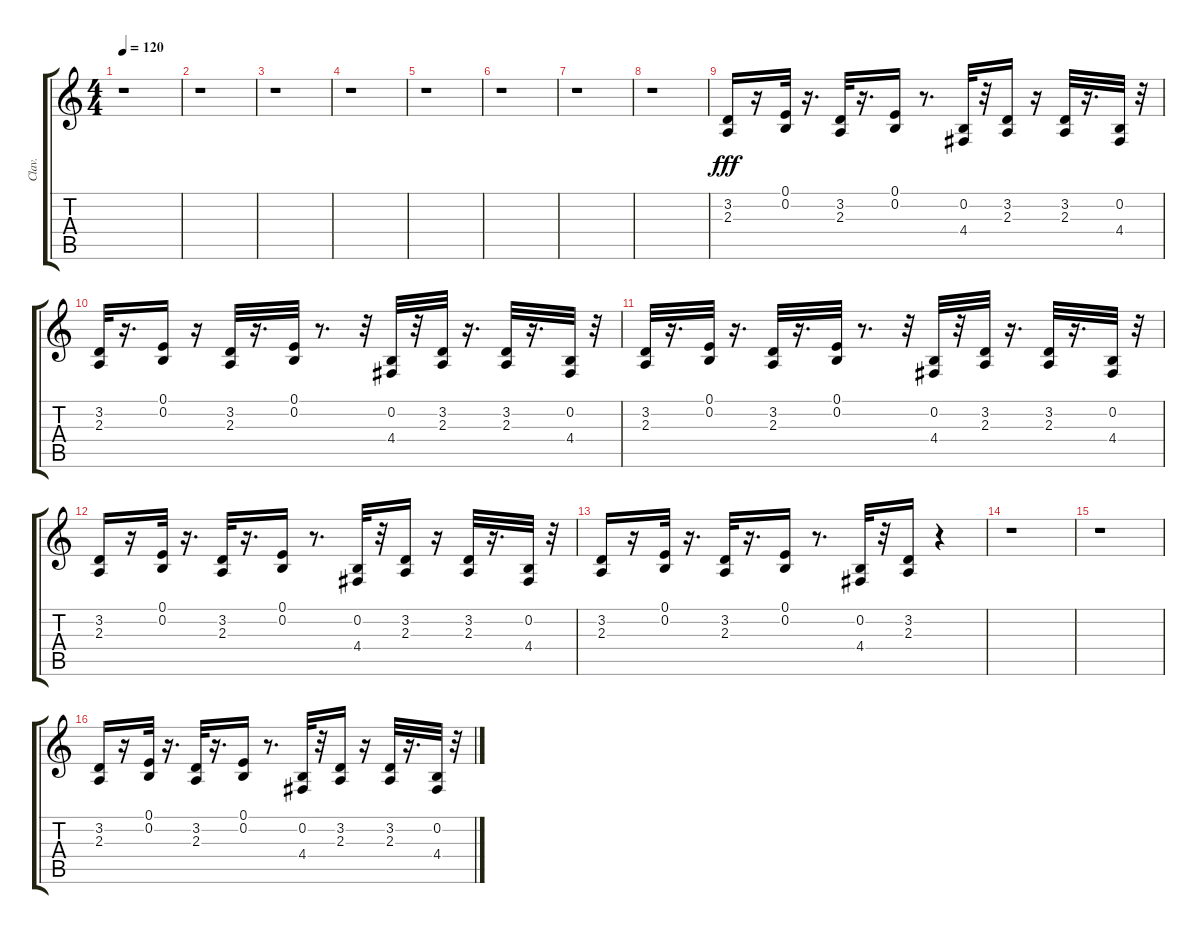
\track ("Clav.     " "Clav.     ") {instrument clavinet}
\staff {score tabs}
\tuning (E4 B3 G3 D3 A2 E2) {hide}
\ts (4 4)
\tempo 120
\clef g2
\ks c
r.1{dy fff} |
r.1 |
r.1 |
r.1 |
r.1 |
r.1 |
r.1 |
r.1 |
(3.2 2.3).16 r.16 (0.1 0.2).32 r.16{d} (3.2 2.3).32 r.16{d} (0.1 0.2).16 r.8{d} (0.2 4.4).32 r.32 (3.2 2.3).16 r.16 (3.2 2.3).32 r.16{d} (0.2 4.4).32 r.32 |
(3.2 2.3).32 r.16{d} (0.1 0.2).16 r.16 (3.2 2.3).32 r.16{d} (0.1 0.2).32 r.8{d} r.32 (0.2 4.4).32 r.32 (3.2 2.3).32 r.16{d} (3.2 2.3).32 r.16{d} (0.2 4.4).32 r.32 |
(3.2 2.3).32 r.16{d} (0.1 0.2).32 r.16{d} (3.2 2.3).32 r.16{d} (0.1 0.2).32 r.8{d} r.32 (0.2 4.4).32 r.32 (3.2 2.3).32 r.16{d} (3.2 2.3).32 r.16{d} (0.2 4.4).32 r.32 |
(3.2 2.3).16 r.16 (0.1 0.2).32 r.16{d} (3.2 2.3).32 r.16{d} (0.1 0.2).16 r.8{d} (0.2 4.4).32 r.32 (3.2 2.3).16 r.16 (3.2 2.3).32 r.16{d} (0.2 4.4).32 r.32 |
(3.2 2.3).16 r.16 (0.1 0.2).32 r.16{d} (3.2 2.3).32 r.16{d} (0.1 0.2).16 r.8{d} (0.2 4.4).32 r.32 (3.2 2.3).16 r.4 |
r.1 |
r.1 |
(3.2 2.3).16 r.16 (0.1 0.2).32 r.16{d} (3.2 2.3).32 r.16{d} (0.1 0.2).16 r.8{d} (0.2 4.4).32 r.32 (3.2 2.3).16 r.16 (3.2 2.3).32 r.16{d} (0.2 4.4).32 r.32
